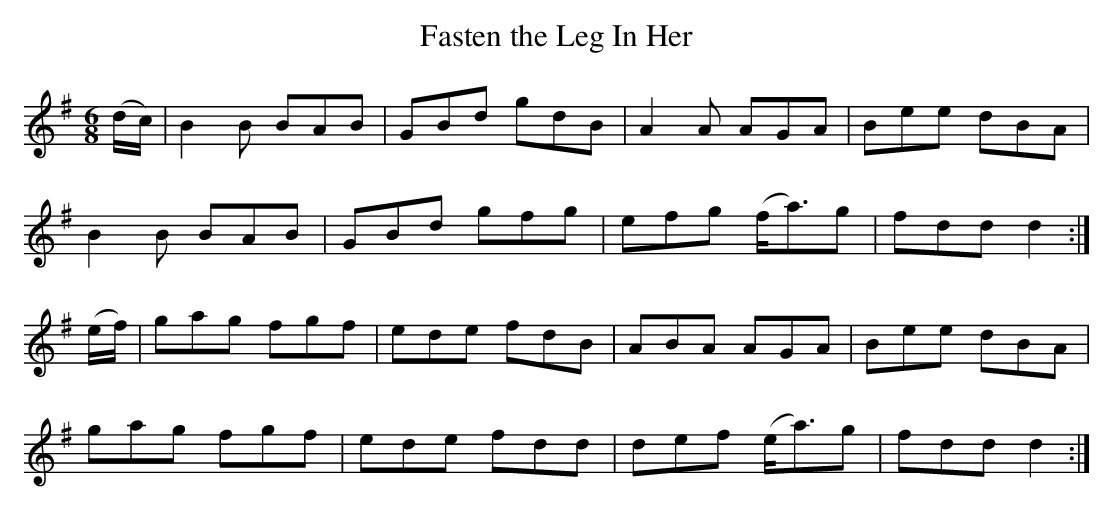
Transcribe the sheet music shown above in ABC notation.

X:1
T: Fasten the Leg In Her
M: 6/8
L: 1/8
K: G
(d/c/)|B2B BAB|GBd gdB|A2A AGA|Bee dBA|
B2B BAB|GBd gfg|efg (f<a)g|fdd d2:|
(e/f/)|gag fgf|ede fdB|ABA AGA|Bee dBA|
gag fgf|ede fdd|def (e<a)g|fdd d2:|
